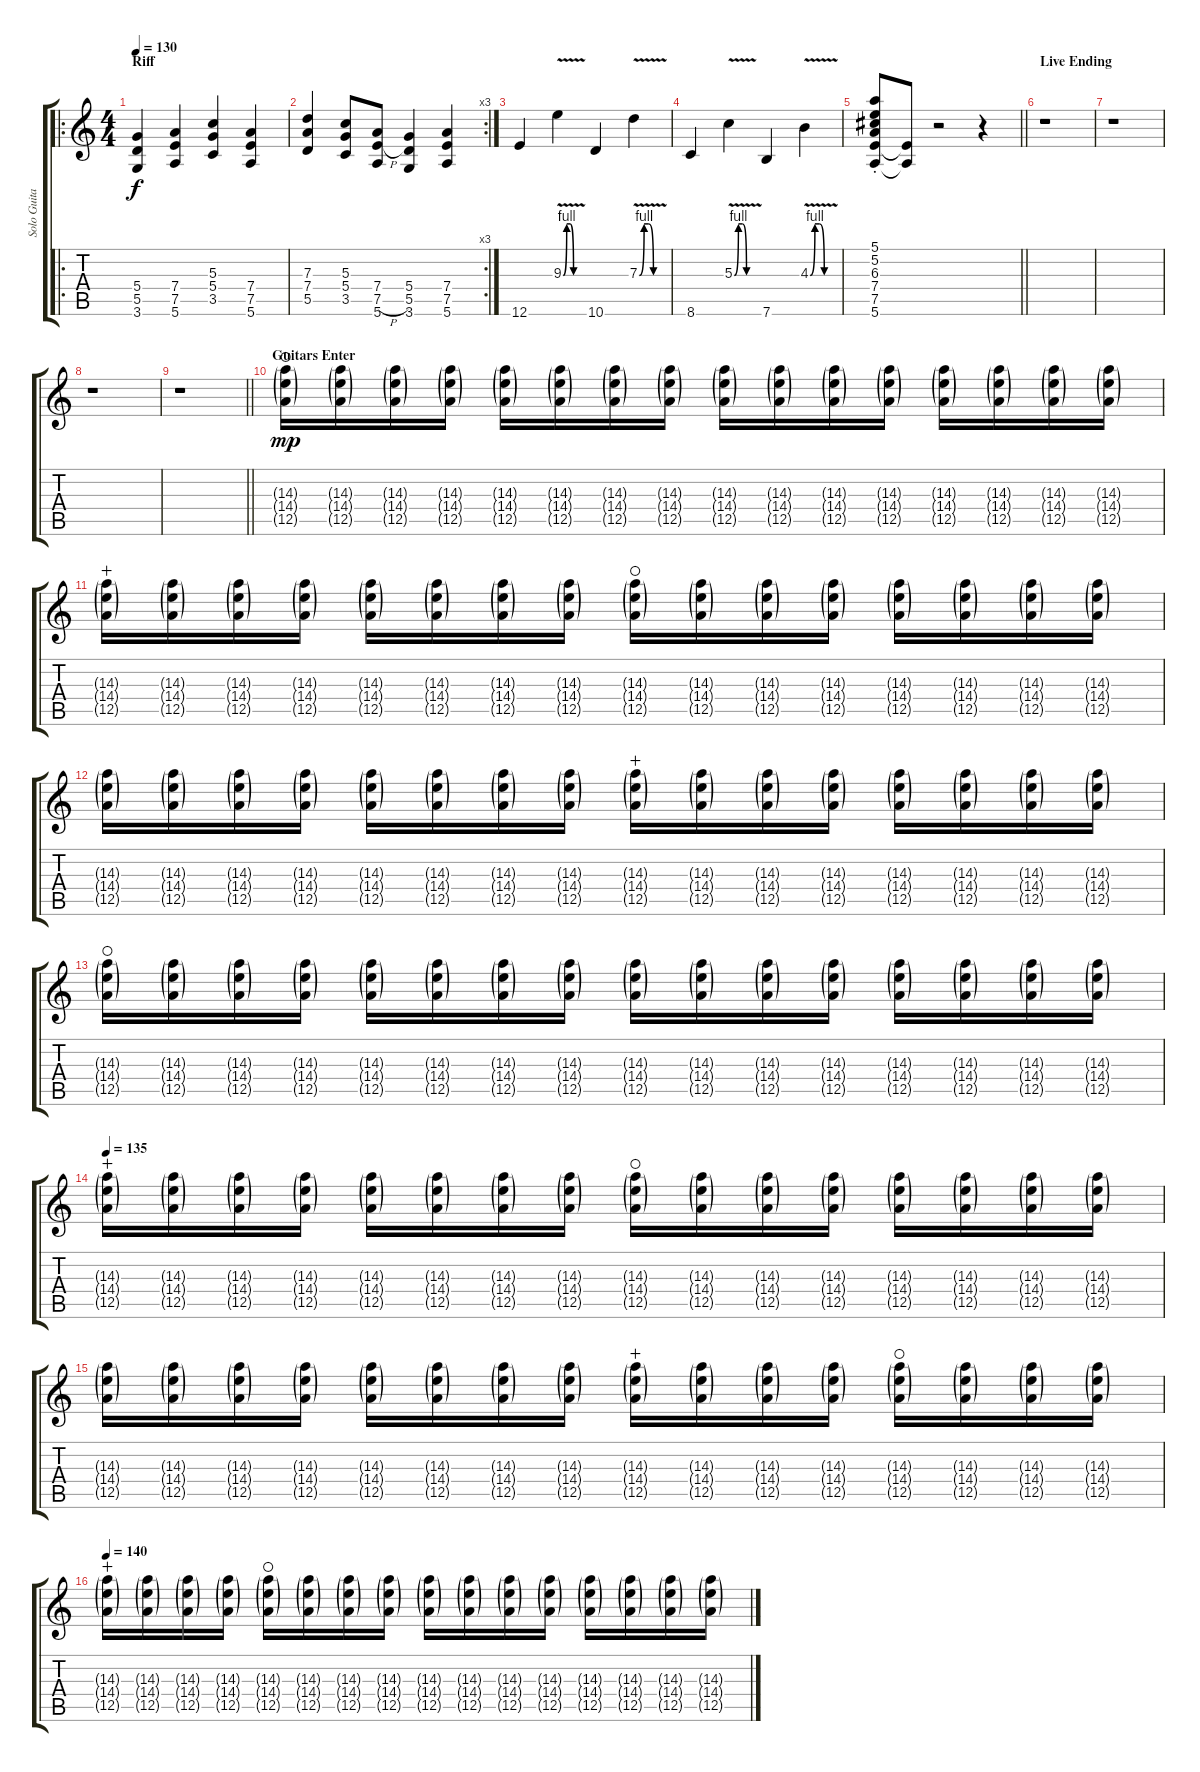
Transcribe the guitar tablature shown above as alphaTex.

\track ("Solo Guitar" "Solo Guita") {instrument overdrivenguitar}
\staff {score tabs}
\tuning (E4 B3 G3 D3 A2 E2) {hide}
\ro
\ts (4 4)
\section ("" "Riff")
\tempo 130
\clef g2
\ks c
(5.4 5.5 3.6).4{dy f} (7.4 7.5 5.6).4 (5.3 5.4 3.5).4 (7.4 7.5 5.6).4 |
\rc 3
(7.3 7.4 5.5).4 (5.3 5.4 3.5).8 (7.4 7.5{h} 5.6).8 (5.4 5.5 3.6).4 (7.4 7.5 5.6).4 |
12.6.4 9.3{be (custom 0 0 10 4 20 4 30 0 60 0) v}.4 10.6.4 7.3{be (custom 0 0 10 4 20 4 30 0 60 0) v}.4 |
8.6.4 5.3{be (custom 0 0 10 4 20 4 30 0 60 0) v}.4 7.6.4 4.3{be (custom 0 0 10 4 20 4 30 0 60 0) v}.4 |
\barLineRight lightlight
(5.1{st} 5.2{st} 6.3{st} 7.4{st} 7.5{st} 5.6).8 (7.5{t} 5.6{t}).8 r.2 r.4 |
\section ("" "Live Ending")
r.1 |
r.1 |
r.1 |
\barLineRight lightlight
r.1 |
\section ("" "Guitars Enter")
(14.3{g} 14.4{g} 12.5{g}).16{dy mp waho} (14.3{g} 14.4{g} 12.5{g}).16 (14.3{g} 14.4{g} 12.5{g}).16 (14.3{g} 14.4{g} 12.5{g}).16 (14.3{g} 14.4{g} 12.5{g}).16 (14.3{g} 14.4{g} 12.5{g}).16 (14.3{g} 14.4{g} 12.5{g}).16 (14.3{g} 14.4{g} 12.5{g}).16 (14.3{g} 14.4{g} 12.5{g}).16 (14.3{g} 14.4{g} 12.5{g}).16 (14.3{g} 14.4{g} 12.5{g}).16 (14.3{g} 14.4{g} 12.5{g}).16 (14.3{g} 14.4{g} 12.5{g}).16 (14.3{g} 14.4{g} 12.5{g}).16 (14.3{g} 14.4{g} 12.5{g}).16 (14.3{g} 14.4{g} 12.5{g}).16 |
(14.3{g} 14.4{g} 12.5{g}).16{wahc} (14.3{g} 14.4{g} 12.5{g}).16 (14.3{g} 14.4{g} 12.5{g}).16 (14.3{g} 14.4{g} 12.5{g}).16 (14.3{g} 14.4{g} 12.5{g}).16 (14.3{g} 14.4{g} 12.5{g}).16 (14.3{g} 14.4{g} 12.5{g}).16 (14.3{g} 14.4{g} 12.5{g}).16 (14.3{g} 14.4{g} 12.5{g}).16{waho} (14.3{g} 14.4{g} 12.5{g}).16 (14.3{g} 14.4{g} 12.5{g}).16 (14.3{g} 14.4{g} 12.5{g}).16 (14.3{g} 14.4{g} 12.5{g}).16 (14.3{g} 14.4{g} 12.5{g}).16 (14.3{g} 14.4{g} 12.5{g}).16 (14.3{g} 14.4{g} 12.5{g}).16 |
(14.3{g} 14.4{g} 12.5{g}).16 (14.3{g} 14.4{g} 12.5{g}).16 (14.3{g} 14.4{g} 12.5{g}).16 (14.3{g} 14.4{g} 12.5{g}).16 (14.3{g} 14.4{g} 12.5{g}).16 (14.3{g} 14.4{g} 12.5{g}).16 (14.3{g} 14.4{g} 12.5{g}).16 (14.3{g} 14.4{g} 12.5{g}).16 (14.3{g} 14.4{g} 12.5{g}).16{wahc} (14.3{g} 14.4{g} 12.5{g}).16 (14.3{g} 14.4{g} 12.5{g}).16 (14.3{g} 14.4{g} 12.5{g}).16 (14.3{g} 14.4{g} 12.5{g}).16 (14.3{g} 14.4{g} 12.5{g}).16 (14.3{g} 14.4{g} 12.5{g}).16 (14.3{g} 14.4{g} 12.5{g}).16 |
(14.3{g} 14.4{g} 12.5{g}).16{waho} (14.3{g} 14.4{g} 12.5{g}).16 (14.3{g} 14.4{g} 12.5{g}).16 (14.3{g} 14.4{g} 12.5{g}).16 (14.3{g} 14.4{g} 12.5{g}).16 (14.3{g} 14.4{g} 12.5{g}).16 (14.3{g} 14.4{g} 12.5{g}).16 (14.3{g} 14.4{g} 12.5{g}).16 (14.3{g} 14.4{g} 12.5{g}).16 (14.3{g} 14.4{g} 12.5{g}).16 (14.3{g} 14.4{g} 12.5{g}).16 (14.3{g} 14.4{g} 12.5{g}).16 (14.3{g} 14.4{g} 12.5{g}).16 (14.3{g} 14.4{g} 12.5{g}).16 (14.3{g} 14.4{g} 12.5{g}).16 (14.3{g} 14.4{g} 12.5{g}).16 |
\tempo 135
(14.3{g} 14.4{g} 12.5{g}).16{wahc} (14.3{g} 14.4{g} 12.5{g}).16 (14.3{g} 14.4{g} 12.5{g}).16 (14.3{g} 14.4{g} 12.5{g}).16 (14.3{g} 14.4{g} 12.5{g}).16 (14.3{g} 14.4{g} 12.5{g}).16 (14.3{g} 14.4{g} 12.5{g}).16 (14.3{g} 14.4{g} 12.5{g}).16 (14.3{g} 14.4{g} 12.5{g}).16{waho} (14.3{g} 14.4{g} 12.5{g}).16 (14.3{g} 14.4{g} 12.5{g}).16 (14.3{g} 14.4{g} 12.5{g}).16 (14.3{g} 14.4{g} 12.5{g}).16 (14.3{g} 14.4{g} 12.5{g}).16 (14.3{g} 14.4{g} 12.5{g}).16 (14.3{g} 14.4{g} 12.5{g}).16 |
(14.3{g} 14.4{g} 12.5{g}).16 (14.3{g} 14.4{g} 12.5{g}).16 (14.3{g} 14.4{g} 12.5{g}).16 (14.3{g} 14.4{g} 12.5{g}).16 (14.3{g} 14.4{g} 12.5{g}).16 (14.3{g} 14.4{g} 12.5{g}).16 (14.3{g} 14.4{g} 12.5{g}).16 (14.3{g} 14.4{g} 12.5{g}).16 (14.3{g} 14.4{g} 12.5{g}).16{wahc} (14.3{g} 14.4{g} 12.5{g}).16 (14.3{g} 14.4{g} 12.5{g}).16 (14.3{g} 14.4{g} 12.5{g}).16 (14.3{g} 14.4{g} 12.5{g}).16{waho} (14.3{g} 14.4{g} 12.5{g}).16 (14.3{g} 14.4{g} 12.5{g}).16 (14.3{g} 14.4{g} 12.5{g}).16 |
\tempo 140
(14.3{g} 14.4{g} 12.5{g}).16{wahc} (14.3{g} 14.4{g} 12.5{g}).16 (14.3{g} 14.4{g} 12.5{g}).16 (14.3{g} 14.4{g} 12.5{g}).16 (14.3{g} 14.4{g} 12.5{g}).16{waho} (14.3{g} 14.4{g} 12.5{g}).16 (14.3{g} 14.4{g} 12.5{g}).16 (14.3{g} 14.4{g} 12.5{g}).16 (14.3{g} 14.4{g} 12.5{g}).16 (14.3{g} 14.4{g} 12.5{g}).16 (14.3{g} 14.4{g} 12.5{g}).16 (14.3{g} 14.4{g} 12.5{g}).16 (14.3{g} 14.4{g} 12.5{g}).16 (14.3{g} 14.4{g} 12.5{g}).16 (14.3{g} 14.4{g} 12.5{g}).16 (14.3{g} 14.4{g} 12.5{g}).16
